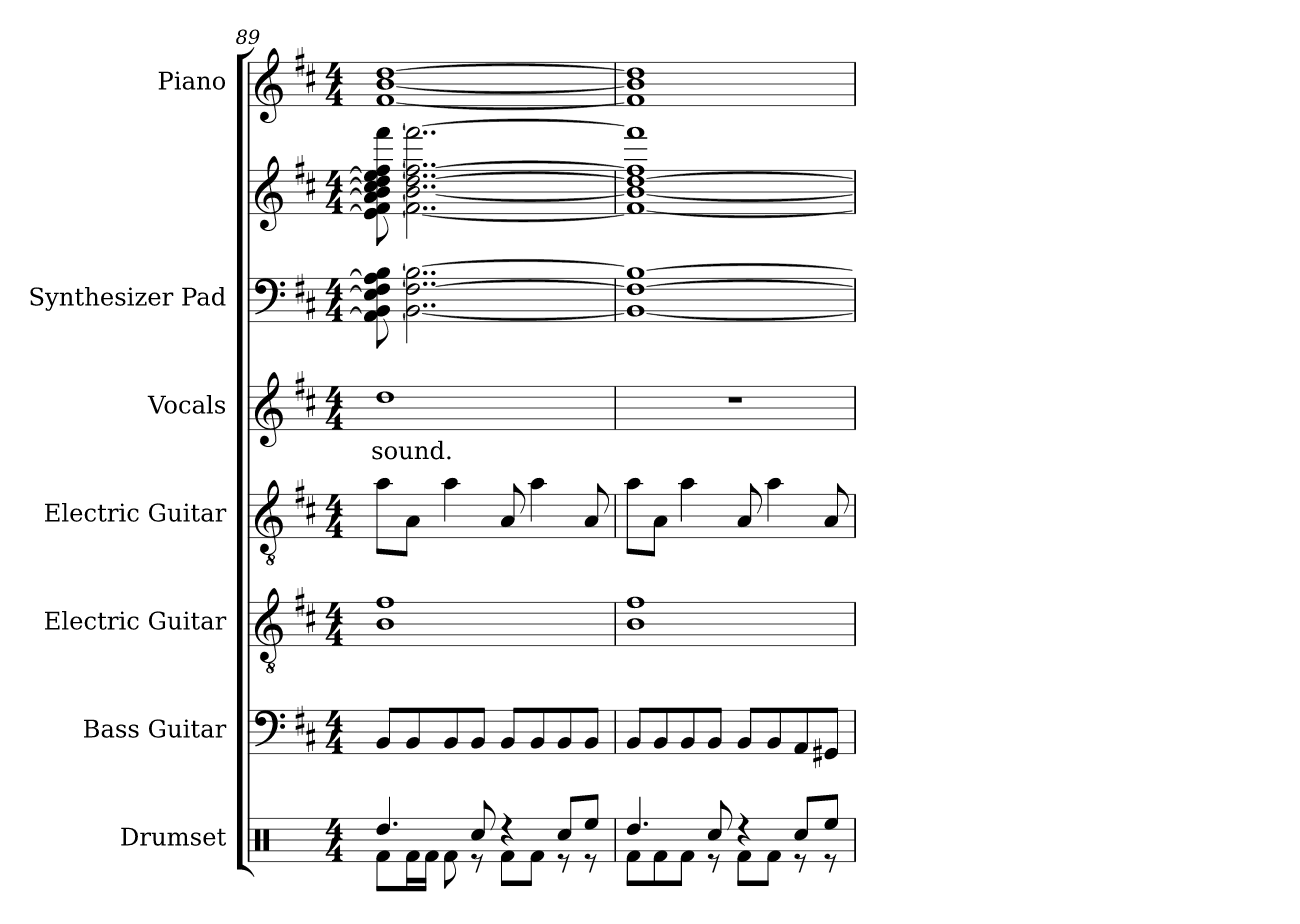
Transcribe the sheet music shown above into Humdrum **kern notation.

**kern	**kern	**kern	**kern	**kern	**text	**kern	**kern	**kern
*part7	*part6	*part5	*part4	*part3	*part3	*part2	*part2	*part1
*staff8	*staff7	*staff6	*staff5	*staff4	*staff4	*staff3	*staff2	*staff1
*I"Drumset	*I"Bass Guitar	*I"Electric Guitar	*I"Electric Guitar	*I"Vocals	*	*I"Synthesizer Pad	*	*I"Piano
*I'Drs.	*I'B. Guit.	*I'E. Guit.	*I'E. Guit.	*I'Voc.	*	*I'Syn.	*	*I'Pno.
!!LO:PB:g=z
*clefX	*clefF4	*clefGv2	*clefGv2	*clefG2	*	*clefF4	*clefG2	*clefG2
*	*ITrd7c12	*	*	*	*	*	*	*
*k[]	*k[f#c#]	*k[f#c#]	*k[f#c#]	*k[f#c#]	*	*k[f#c#]	*k[f#c#]	*k[f#c#]
*M4/4	*M4/4	*M4/4	*M4/4	*M4/4	*	*M4/4	*M4/4	*M4/4
=89	=89	=89	=89	=89	=89	=89	=89	=89
*^	*	*	*	*	*	*	*	*
!	!	!	!	!	!	!LO:LY:b	!	!	!
4.Rdd/	8Rf\L	8BBB/L	1B 1f#	8a\L	1dd	sound.	8AA\] [8BB\ 8E\] [8F#\ 8A\] [8B\	8e\] [8f#\ 8a\] [8b\ 8cc#\] [8dd\ 8ee\] [8ff#\ [8fff#\	[1f# [1b [1dd
.	16Rf\L	8BBB/	.	8A\J	.	.	2..BB\_ 2..F#\_ 2..B\_	2..f#\_ 2..b\_ 2..dd\_ 2..ff#\_ 2..fff#\_	.
.	16Rf\JJ	.	.	.	.	.	.	.	.
.	8Rf\	8BBB/	.	4a\	.	.	.	.	.
8Rcc/	8r	8BBB/J	.	.	.	.	.	.	.
4r	8Rf\L	8BBB/L	.	8A/	.	.	.	.	.
.	8Rf\J	8BBB/	.	4a\	.	.	.	.	.
8Rcc/L	8r	8BBB/	.	.	.	.	.	.	.
8Ree/J	8r	8BBB/J	.	8A/	.	.	.	.	.
=90	=90	=90	=90	=90	=90	=90	=90	=90	=90
4.Rdd/	8Rf\L	8BBB/L	1B 1f#	8a\L	1r	.	1BB_ 1F#_ 1B_	1f#_ 1b_ 1dd_ 1ff#] 1fff#]	1f#] 1b] 1dd]
.	8Rf\	8BBB/	.	8A\J	.	.	.	.	.
.	8Rf\J	8BBB/	.	4a\	.	.	.	.	.
8Rcc/	8r	8BBB/J	.	.	.	.	.	.	.
4r	8Rf\L	8BBB/L	.	8A/	.	.	.	.	.
.	8Rf\J	8BBB/	.	4a\	.	.	.	.	.
8Rcc/L	8r	8AAA/	.	.	.	.	.	.	.
8Ree/J	8r	8GGG#X/J	.	8A/	.	.	.	.	.
*v	*v	*	*	*	*	*	*	*	*
=	=	=	=	=	=	=	=	=
*-	*-	*-	*-	*-	*-	*-	*-	*-
